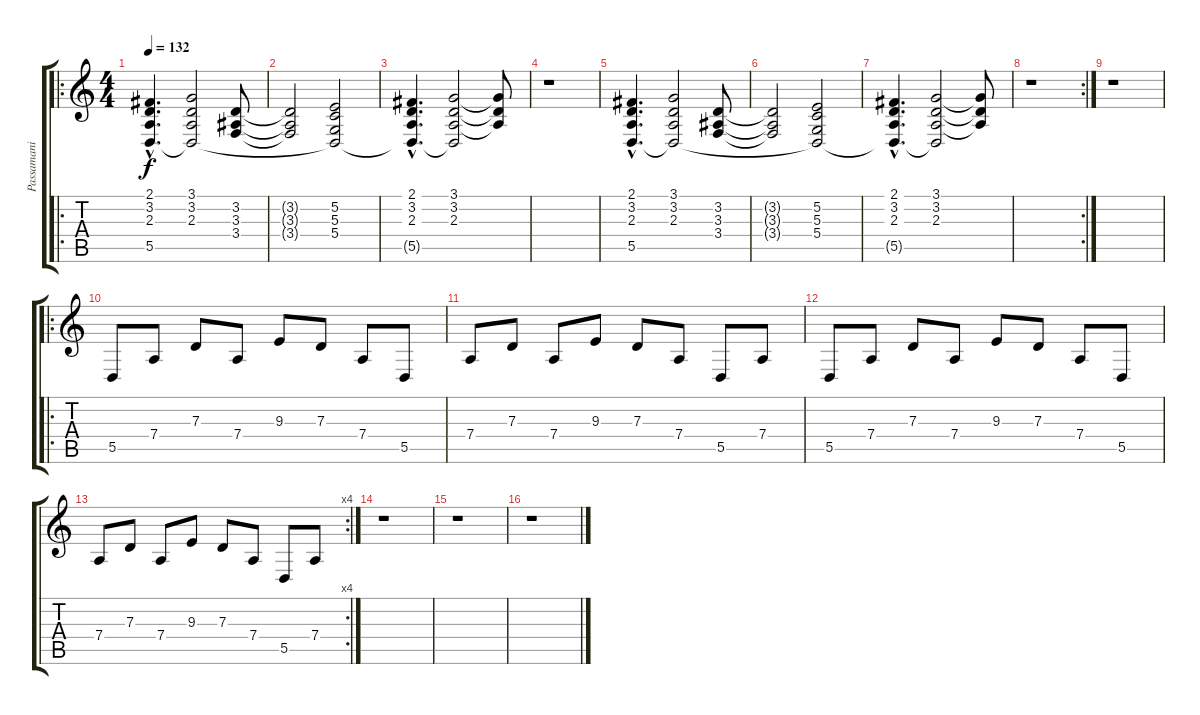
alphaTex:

\track ("Passamani" "Passamani") {instrument stringensemble1}
\staff {score tabs}
\tuning (E4 B3 G3 D3 A2 E2) {hide}
\ro
\ts (4 4)
\tempo 132
\clef g2
\ks c
(2.1{hac} 3.2{hac} 2.3{hac} 5.5{hac}).4{d dy f instrument stringensemble1} (3.1 3.2 2.3 5.5{t}).2 (3.2 3.3 3.4).8 |
(3.2{t} 3.3{t} 3.4{t}).2 (5.2 5.3 5.4 5.5{t}).2 |
(2.1{hac} 3.2{hac} 2.3{hac} 5.5{hac t}).4{d instrument stringensemble1} (3.1 3.2 2.3 5.5{t}).2 (3.1{t} 3.2{t} 2.3{t}).8 |
r.1 |
(2.1{hac} 3.2{hac} 2.3{hac} 5.5{hac}).4{d instrument stringensemble1} (3.1 3.2 2.3 5.5{t}).2 (3.2 3.3 3.4).8 |
(3.2{t} 3.3{t} 3.4{t}).2 (5.2 5.3 5.4 5.5{t}).2 |
(2.1{hac} 3.2{hac} 2.3{hac} 5.5{hac t}).4{d instrument stringensemble1} (3.1 3.2 2.3 5.5{t}).2 (3.1{t} 3.2{t} 2.3{t}).8 |
\rc 2
r.1 |
r.1 |
\ro
5.5.8{instrument electricpiano1} 7.4.8 7.3.8 7.4.8 9.3.8 7.3.8 7.4.8 5.5.8 |
7.4.8 7.3.8 7.4.8 9.3.8 7.3.8 7.4.8 5.5.8 7.4.8 |
5.5.8{instrument electricpiano1} 7.4.8 7.3.8 7.4.8 9.3.8 7.3.8 7.4.8 5.5.8 |
\rc 4
7.4.8 7.3.8 7.4.8 9.3.8 7.3.8 7.4.8 5.5.8 7.4.8 |
r.1 |
r.1 |
r.1
